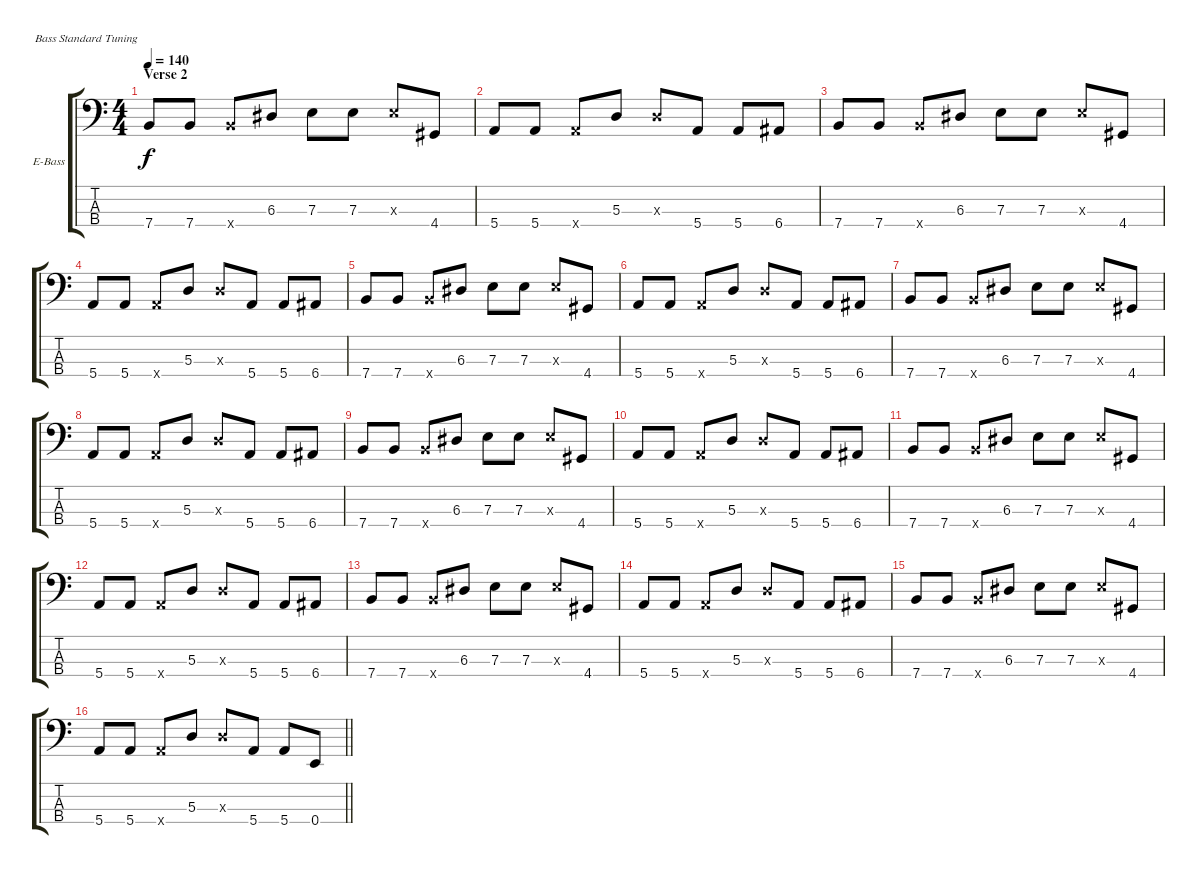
\bracketExtendMode groupsimilarinstruments
\firstSystemTrackNameOrientation horizontal
\otherSystemsTrackNameOrientation horizontal
\track ("Bass" "E-Bass") {instrument electricbasspick}
\staff {score tabs}
\tuning (G2 D2 A1 E1)
\ts (4 4)
\section ("" "Verse 2")
\tempo 140
\clef f4
\ks c
7.4.8{dy f} 7.4.8 7.4{x}.8 6.3.8 7.3.8 7.3.8 7.3{x}.8 4.4.8 |
5.4.8 5.4.8 5.4{x}.8 5.3.8 5.3{x}.8 5.4.8 5.4.8 6.4.8 |
7.4.8 7.4.8 7.4{x}.8 6.3.8 7.3.8 7.3.8 7.3{x}.8 4.4.8 |
5.4.8 5.4.8 5.4{x}.8 5.3.8 5.3{x}.8 5.4.8 5.4.8 6.4.8 |
7.4.8 7.4.8 7.4{x}.8 6.3.8 7.3.8 7.3.8 7.3{x}.8 4.4.8 |
5.4.8 5.4.8 5.4{x}.8 5.3.8 5.3{x}.8 5.4.8 5.4.8 6.4.8 |
7.4.8 7.4.8 7.4{x}.8 6.3.8 7.3.8 7.3.8 7.3{x}.8 4.4.8 |
5.4.8 5.4.8 5.4{x}.8 5.3.8 5.3{x}.8 5.4.8 5.4.8 6.4.8 |
7.4.8 7.4.8 7.4{x}.8 6.3.8 7.3.8 7.3.8 7.3{x}.8 4.4.8 |
5.4.8 5.4.8 5.4{x}.8 5.3.8 5.3{x}.8 5.4.8 5.4.8 6.4.8 |
7.4.8 7.4.8 7.4{x}.8 6.3.8 7.3.8 7.3.8 7.3{x}.8 4.4.8 |
5.4.8 5.4.8 5.4{x}.8 5.3.8 5.3{x}.8 5.4.8 5.4.8 6.4.8 |
7.4.8 7.4.8 7.4{x}.8 6.3.8 7.3.8 7.3.8 7.3{x}.8 4.4.8 |
5.4.8 5.4.8 5.4{x}.8 5.3.8 5.3{x}.8 5.4.8 5.4.8 6.4.8 |
7.4.8 7.4.8 7.4{x}.8 6.3.8 7.3.8 7.3.8 7.3{x}.8 4.4.8 |
\barLineRight lightlight
5.4.8 5.4.8 5.4{x}.8 5.3.8 5.3{x}.8 5.4.8 5.4.8 0.4.8
